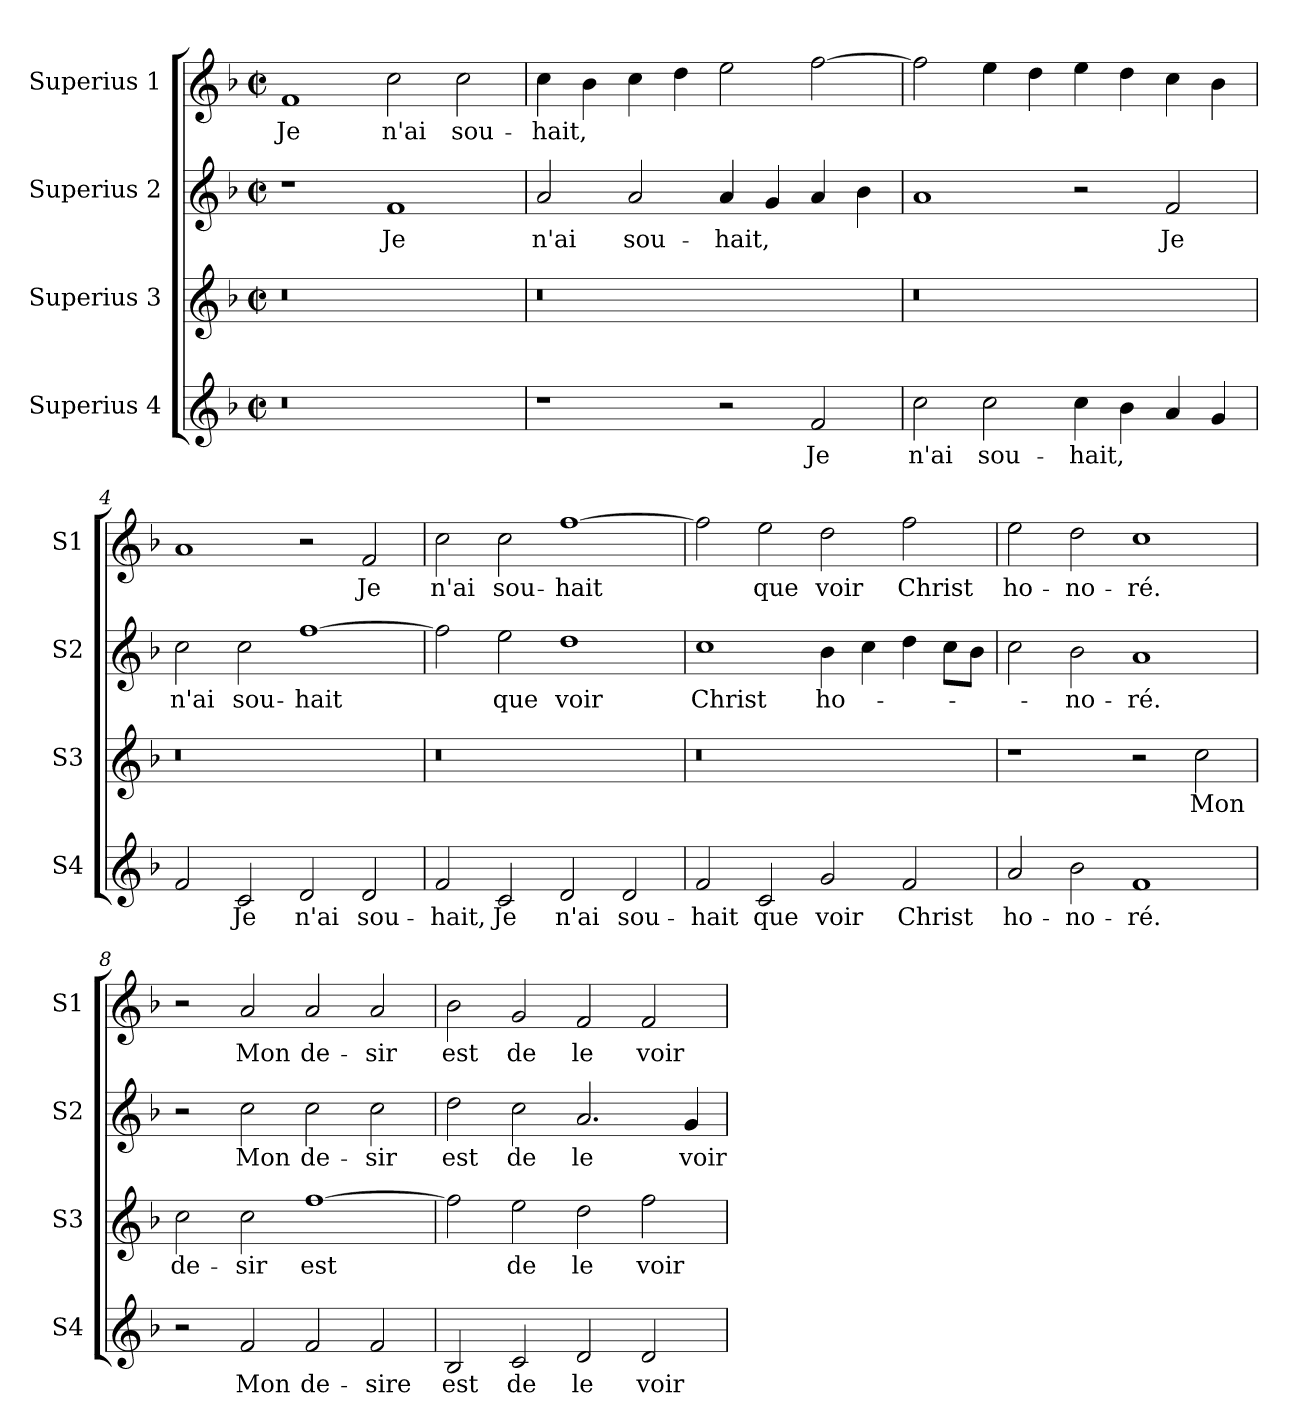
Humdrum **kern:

**kern	**text	**kern	**text	**kern	**text	**kern	**text
*part4	*part4	*part3	*part3	*part2	*part2	*part1	*part1
*staff4	*staff4	*staff3	*staff3	*staff2	*staff2	*staff1	*staff1
*I"Superius 4	*	*I"Superius 3	*	*I"Superius 2	*	*I"Superius 1	*
*I'S4	*	*I'S3	*	*I'S2	*	*I'S1	*
*clefG2	*	*clefG2	*	*clefG2	*	*clefG2	*
*k[b-]	*	*k[b-]	*	*k[b-]	*	*k[b-]	*
*F:	*	*F:	*	*F:	*	*F:	*
*M2/2	*	*M2/2	*	*M2/2	*	*M2/2	*
*met(c|)	*	*met(c|)	*	*met(c|)	*	*met(c|)	*
=1	=1	=1	=1	=1	=1	=1	=1
!LO:N:vis=0	!	!LO:N:vis=0	!	!	!	!	!
1r	.	1r	.	1r	.	1f/	Je
1ryy	.	1ryy	.	1f/	Je	2cc\	n'ai
.	.	.	.	.	.	2cc\	sou-
=2	=2	=2	=2	=2	=2	=2	=2
!	!	!LO:N:vis=0	!	!	!	!	!
1r	.	1r	.	2a/	n'ai	4cc\	-hait,
.	.	.	.	.	.	4b-\	.
.	.	.	.	2a/	sou-	4cc\	.
.	.	.	.	.	.	4dd\	.
2r	.	1ryy	.	4a/	-hait,	2ee\	.
.	.	.	.	4g/	.	.	.
2f/	Je	.	.	4a/	.	[2ff\	.
.	.	.	.	4b-\	.	.	.
=3	=3	=3	=3	=3	=3	=3	=3
!	!	!LO:N:vis=0	!	!	!	!	!
2cc\	n'ai	1r	.	1a/	.	2ff\]	.
2cc\	sou-	.	.	.	.	4ee\	.
.	.	.	.	.	.	4dd\	.
4cc\	-hait,	1ryy	.	2r	.	4ee\	.
4b-\	.	.	.	.	.	4dd\	.
4a/	.	.	.	2f/	Je	4cc\	.
4g/	.	.	.	.	.	4b-\	.
=4	=4	=4	=4	=4	=4	=4	=4
!	!	!LO:N:vis=0	!	!	!	!	!
2f/	.	1r	.	2cc\	n'ai	1a/	.
2c/	Je	.	.	2cc\	sou-	.	.
2d/	n'ai	1ryy	.	[1ff\	-hait	2r	.
2d/	sou-	.	.	.	.	2f/	Je
!!LO:LB:g=z
=5	=5	=5	=5	=5	=5	=5	=5
!	!	!LO:N:vis=0	!	!	!	!	!
2f/	-hait,	1r	.	2ff\]	.	2cc\	n'ai
2c/	Je	.	.	2ee\	que	2cc\	sou-
2d/	n'ai	1ryy	.	1dd\	voir	[1ff\	-hait
2d/	sou-	.	.	.	.	.	.
=6	=6	=6	=6	=6	=6	=6	=6
!	!	!LO:N:vis=0	!	!	!	!	!
2f/	-hait	1r	.	1cc\	Christ	2ff\]	.
2c/	que	.	.	.	.	2ee\	que
2g/	voir	1ryy	.	4b-\	ho-	2dd\	voir
.	.	.	.	4cc\	.	.	.
2f/	Christ	.	.	4dd\	.	2ff\	Christ
.	.	.	.	8cc\L	.	.	.
.	.	.	.	8b-\J	.	.	.
=7	=7	=7	=7	=7	=7	=7	=7
2a/	ho-	1r	.	2cc\	.	2ee\	ho-
2b-\	-no-	.	.	2b-\	-no-	2dd\	-no-
1f/	-ré.	2r	.	1a/	-ré.	1cc\	-ré.
.	.	2cc\	Mon	.	.	.	.
=8	=8	=8	=8	=8	=8	=8	=8
2r	.	2cc\	de-	2r	.	2r	.
2f/	Mon	2cc\	-sir	2cc\	Mon	2a/	Mon
2f/	de-	[1ff\	est	2cc\	de-	2a/	de-
2f/	-sire	.	.	2cc\	-sir	2a/	-sir
=9	=9	=9	=9	=9	=9	=9	=9
2B-/	est	2ff\]	.	2dd\	est	2b-\	est
2c/	de	2ee\	de	2cc\	de	2g/	de
2d/	le	2dd\	le	2.a/	le	2f/	le
2d/	voir	2ff\	voir	.	.	2f/	voir
.	.	.	.	4g/	voir	.	.
=	=	=	=	=	=	=	=
*-	*-	*-	*-	*-	*-	*-	*-
